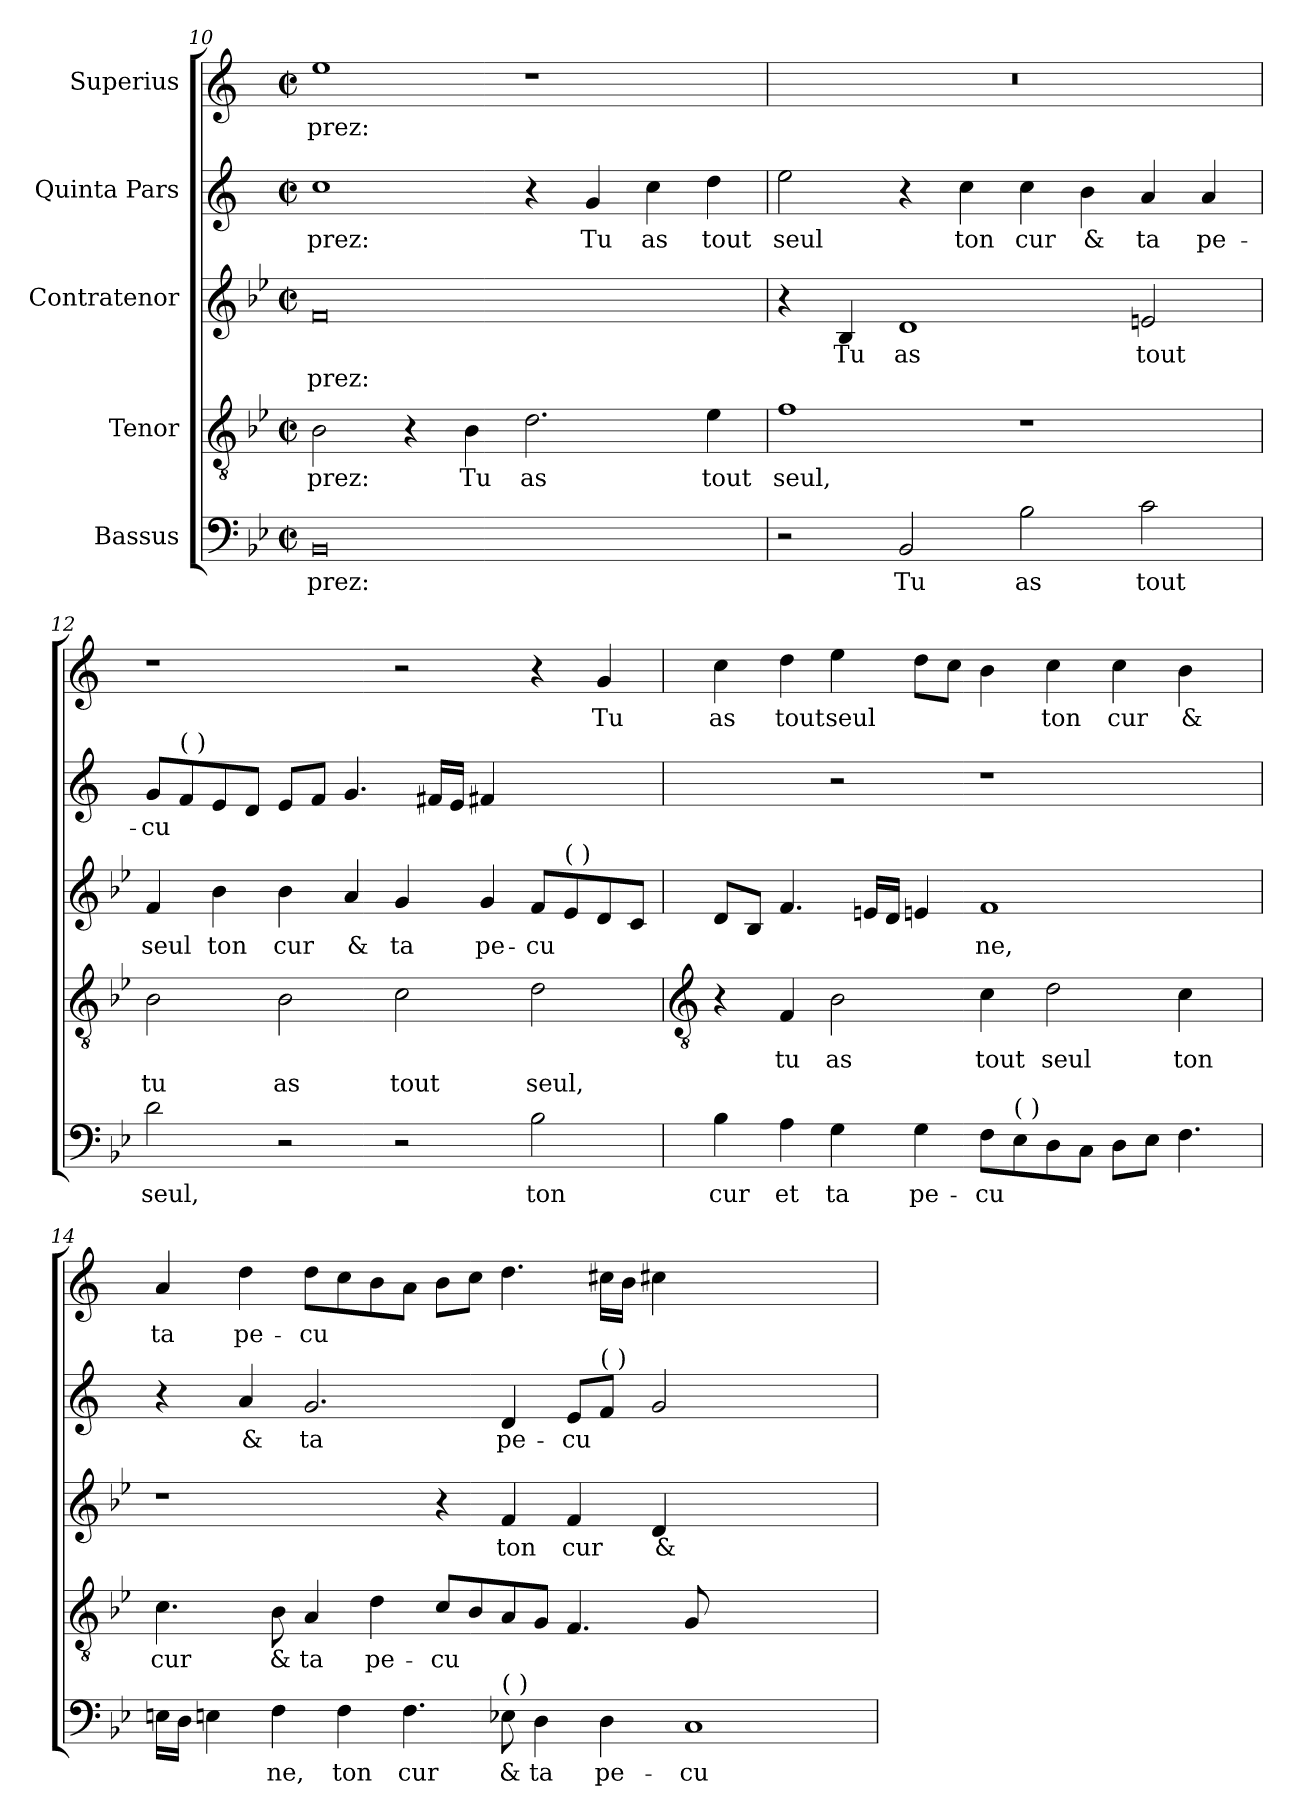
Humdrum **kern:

**kern	**text	**kern	**text	**text	**kern	**text	**text	**kern	**text	**kern	**text
*part5	*part5	*part4	*part4	*part4	*part3	*part3	*part3	*part2	*part2	*part1	*part1
*staff5	*staff5	*staff4	*staff4	*staff4	*staff3	*staff3	*staff3	*staff2	*staff2	*staff1	*staff1
*I"Bassus	*	*I"Tenor	*	*	*I"Contratenor	*	*	*I"Quinta Pars	*	*I"Superius	*
*clefF4	*	*clefGv2	*	*	*clefG2	*	*	*clefG2	*	*clefG2	*
*	*	*	*	*	*	*	*	*ITrd1c2	*	*ITrd1c2	*
*k[b-e-]	*	*k[b-e-]	*	*	*k[b-e-]	*	*	*k[b-e-]	*	*k[b-e-]	*
*B-:	*	*B-:	*	*	*B-:	*	*	*B-:	*	*B-:	*
*M4/2	*	*M4/2	*	*	*M4/2	*	*	*M4/2	*	*M4/2	*
*met(c|)	*	*met(c|)	*	*	*met(c|)	*	*	*met(c|)	*	*met(c|)	*
=10	=10	=10	=10	=10	=10	=10	=10	=10	=10	=10	=10
!	!LO:LY:b	!	!LO:LY:b	!	!	!	!LO:LY:b	!	!LO:LY:b	!	!LO:LY:b
0BB-	prez:	2B-	prez:	.	0f	.	prez:	1b-	prez:	1dd	prez:
.	.	4r	.	.	.	.	.	.	.	.	.
!	!	!	!LO:LY:b	!	!	!	!	!	!	!	!
.	.	4B-	Tu	.	.	.	.	.	.	.	.
!	!	!	!LO:LY:b	!	!	!	!	!	!	!	!
.	.	2.d	as	.	.	.	.	4r	.	1r	.
!	!	!	!	!	!	!	!	!	!LO:LY:b	!	!
.	.	.	.	.	.	.	.	4f	Tu	.	.
!	!	!	!	!	!	!	!	!	!LO:LY:b	!	!
.	.	.	.	.	.	.	.	4b-	as	.	.
!	!	!	!LO:LY:b	!	!	!	!	!	!LO:LY:b	!	!
.	.	4e-	tout	.	.	.	.	4cc	tout	.	.
=11	=11	=11	=11	=11	=11	=11	=11	=11	=11	=11	=11
!	!	!	!LO:LY:b	!	!	!	!	!	!LO:LY:b	!	!
2r	.	1f	seul,	.	4r	.	.	2dd	seul	0r	.
!	!	!	!	!	!	!LO:LY:b	!	!	!	!	!
.	.	.	.	.	4B-	Tu	.	.	.	.	.
!	!LO:LY:b	!	!	!	!	!LO:LY:b	!	!	!	!	!
2BB-	Tu	.	.	.	1d	as	.	4r	.	.	.
!	!	!	!	!	!	!	!	!	!LO:LY:b	!	!
.	.	.	.	.	.	.	.	4b-	ton	.	.
!	!LO:LY:b	!	!	!	!	!	!	!	!LO:LY:b	!	!
2B-	as	1r	.	.	.	.	.	4b-	cur	.	.
!	!	!	!	!	!	!	!	!	!LO:LY:b	!	!
.	.	.	.	.	.	.	.	4a	&	.	.
!	!LO:LY:b	!	!	!	!	!LO:LY:b	!	!	!LO:LY:b	!	!
2c	tout	.	.	.	2en	tout	.	4g	ta	.	.
!	!	!	!	!	!	!	!	!	!LO:LY:b	!	!
.	.	.	.	.	.	.	.	4g	pe-	.	.
=12	=12	=12	=12	=12	=12	=12	=12	=12	=12	=12	=12
!	!LO:LY:b	!	!	!LO:LY:b	!	!LO:LY:b	!	!	!LO:LY:b	!	!
2d	seul,	2B-	.	tu	4f	seul	.	8fL	-cu	1r	.
!	!	!	!	!	!	!	!	!LO:TX:a:t=(  )	!	!	!
.	.	.	.	.	.	.	.	8e-	.	.	.
!	!	!	!	!	!	!LO:LY:b	!	!	!	!	!
.	.	.	.	.	4b-	ton	.	8d	.	.	.
.	.	.	.	.	.	.	.	8cJ	.	.	.
!	!	!	!	!LO:LY:b	!	!LO:LY:b	!	!	!	!	!
2r	.	2B-	.	as	4b-	cur	.	8dL	.	.	.
.	.	.	.	.	.	.	.	8e-J	.	.	.
!	!	!	!	!	!	!LO:LY:b	!	!	!	!	!
.	.	.	.	.	4a	&	.	4.f	.	.	.
!	!	!	!	!LO:LY:b	!	!LO:LY:b	!	!	!	!	!
2r	.	2c	.	tout	4g	ta	.	.	.	2r	.
.	.	.	.	.	.	.	.	16enLL	.	.	.
.	.	.	.	.	.	.	.	16dJJ	.	.	.
!	!	!	!	!	!	!LO:LY:b	!	!	!	!	!
.	.	.	.	.	4g	pe-	.	4en	.	.	.
!	!LO:LY:b	!	!	!LO:LY:b	!	!LO:LY:b	!	!	!LO:LY:b	!	!
2B-	ton	2d	.	seul,	8fL	-cu	.	[2fyy	ne,___	4r	.
!	!	!	!	!	!LO:TX:a:t=(  )	!	!	!	!	!	!
.	.	.	.	.	8e-	.	.	.	.	.	.
!	!	!	!	!	!	!	!	!	!	!	!LO:LY:b
.	.	.	.	.	8d	.	.	.	.	4f	Tu
.	.	.	.	.	8cJ	.	.	.	.	.	.
!!LO:LB:g=z
=13	=13	=13	=13	=13	=13	=13	=13	=13	=13	=13	=13
*	*	*clefGv2	*	*	*	*	*	*	*	*	*
!	!LO:LY:b	!	!	!	!	!	!	!	!LO:LY:b	!	!LO:LY:b
*	*	*	*	*	*	*	*	*	*	*^	*
4B-	cur	4r	.	.	8dL	.	.	2fyy]	___	4b-	0ryy	as
.	.	.	.	.	8B-J	.	.	.	.	.	.	.
!	!LO:LY:b	!	!LO:LY:b	!	!	!	!	!	!	!	!	!LO:LY:b
4A	et	4F	tu	.	4.f	.	.	.	.	4cc	.	tout
!	!LO:LY:b	!	!LO:LY:b	!	!	!	!	!	!	!	!	!LO:LY:b
4G	ta	2B-	as	.	.	.	.	2r	.	4dd	.	seul
.	.	.	.	.	16enLL	.	.	.	.	.	.	.
.	.	.	.	.	16dJJ	.	.	.	.	.	.	.
!	!LO:LY:b	!	!	!	!	!	!	!	!	!	!	!
4G	pe-	.	.	.	4en	.	.	.	.	8ccL	.	.
.	.	.	.	.	.	.	.	.	.	8b-J	.	.
!	!LO:LY:b	!	!LO:LY:b	!	!	!LO:LY:b	!	!	!	!	!	!
8FL	-cu	4c	tout	.	1f	ne,	.	1r	.	4a	.	.
!LO:TX:a:t=(  )	!	!	!	!	!	!	!	!	!	!	!	!
8E-	.	.	.	.	.	.	.	.	.	.	.	.
!	!	!	!LO:LY:b	!	!	!	!	!	!	!	!	!LO:LY:b
8D	.	2d	seul	.	.	.	.	.	.	4b-	.	ton
8CJ	.	.	.	.	.	.	.	.	.	.	.	.
!	!	!	!	!	!	!	!	!	!	!	!	!LO:LY:b
8DL	.	.	.	.	.	.	.	.	.	4b-	.	cur
8E-J	.	.	.	.	.	.	.	.	.	.	.	.
!	!	!	!LO:LY:b	!	!	!	!	!	!	!	!	!LO:LY:b
4.F	.	4c	ton	.	.	.	.	.	.	4a	.	&
.	.	8ryy	.	.	8ryy	.	.	8ryy	.	8ryy	8ryy	.
=14	=14	=14	=14	=14	=14	=14	=14	=14	=14	=14	=14	=14
!	!	!	!LO:LY:b	!	!	!	!	!	!	!	!	!LO:LY:b
16EnLL	.	4.c	cur	.	1r	.	.	4r	.	4g	0ryy	ta
16DJJ	.	.	.	.	.	.	.	.	.	.	.	.
4En	.	.	.	.	.	.	.	.	.	.	.	.
!	!	!	!	!	!	!	!	!	!LO:LY:b	!	!	!LO:LY:b
.	.	.	.	.	.	.	.	4g	&	4cc	.	pe-
!	!LO:LY:b	!	!LO:LY:b	!	!	!	!	!	!	!	!	!
4F	ne,	8B-	&	.	.	.	.	.	.	.	.	.
!	!	!	!LO:LY:b	!	!	!	!	!	!LO:LY:b	!	!	!LO:LY:b
.	.	4A	ta	.	.	.	.	2.f	ta	8ccL	.	-cu
!	!LO:LY:b	!	!	!	!	!	!	!	!	!	!	!
4F	ton	.	.	.	.	.	.	.	.	8b-	.	.
!	!	!	!LO:LY:b	!	!	!	!	!	!	!	!	!
.	.	4d	pe-	.	.	.	.	.	.	8a	.	.
!	!LO:LY:b	!	!	!	!	!	!	!	!	!	!	!
4.F	cur	.	.	.	.	.	.	.	.	8gJ	.	.
!	!	!	!LO:LY:b	!	!	!	!	!	!	!	!	!
.	.	8cL	-cu	.	4r	.	.	.	.	8aL	.	.
.	.	8B-	.	.	.	.	.	.	.	8b-J	.	.
!LO:TX:a:t=(  )	!	!	!	!	!	!	!	!	!	!	!	!
!	!LO:LY:b	!	!	!	!	!LO:LY:b	!	!	!LO:LY:b	!	!	!
8E-	&	8A	.	.	4f	ton	.	4c	pe-	4.cc	.	.
!	!LO:LY:b	!	!	!	!	!	!	!	!	!	!	!
4D	ta	8GJ	.	.	.	.	.	.	.	.	.	.
!	!	!	!	!	!	!LO:LY:b	!	!	!LO:LY:b	!	!	!
.	.	4.F	.	.	4f	cur	.	8dL	-cu	.	.	.
!	!	!	!	!	!	!	!	!LO:TX:a:t=(  )	!	!	!	!
!	!LO:LY:b	!	!	!	!	!	!	!	!	!	!	!
4D	pe-	.	.	.	.	.	.	8e-J	.	16bnLL	.	.
.	.	.	.	.	.	.	.	.	.	16aJJ	.	.
!	!	!	!	!	!	!LO:LY:b	!	!	!	!	!	!
.	.	.	.	.	4d	&	.	2f	.	4bn	.	.
!	!LO:LY:b	!	!	!	!	!	!	!	!	!	!	!
1C	-cu-	8G	.	.	.	.	.	.	.	.	.	.
.	.	2..ryy	.	.	2..ryy	.	.	.	.	2..ryy	2..ryy	.
.	.	.	.	.	.	.	.	2ryy	.	.	.	.
.	.	.	.	.	.	.	.	8ryy	.	.	.	.
*	*	*	*	*	*	*	*	*	*	*v	*v	*
=	=	=	=	=	=	=	=	=	=	=	=
*-	*-	*-	*-	*-	*-	*-	*-	*-	*-	*-	*-
